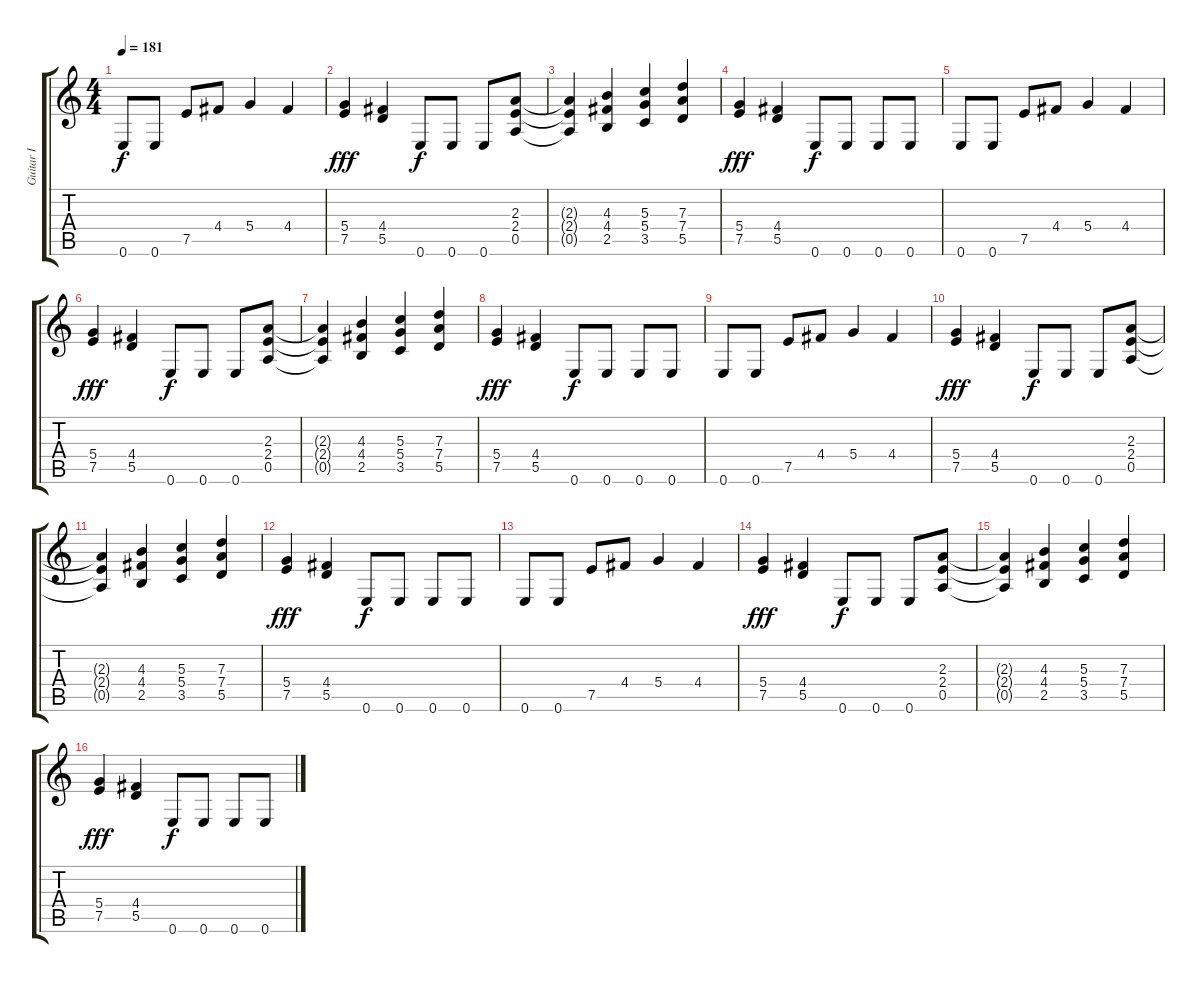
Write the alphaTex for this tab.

\track ("Guitar I" "Guitar I") {instrument overdrivenguitar}
\staff {score tabs}
\tuning (E4 B3 G3 D3 A2 E2) {hide}
\ts (4 4)
\tempo 181
\clef g2
\ks c
0.6.8{dy f} 0.6.8 7.5.8 4.4.8 5.4.4 4.4.4 |
(5.4 7.5).4{dy fff} (4.4 5.5).4 0.6.8{dy f} 0.6.8 0.6.8 (2.3 2.4 0.5).8 |
(2.3{t} 2.4{t} 0.5{t}).4 (4.3 4.4 2.5).4 (5.3 5.4 3.5).4 (7.3 7.4 5.5).4 |
(5.4 7.5).4{dy fff} (4.4 5.5).4 0.6.8{dy f} 0.6.8 0.6.8 0.6.8 |
0.6.8 0.6.8 7.5.8 4.4.8 5.4.4 4.4.4 |
(5.4 7.5).4{dy fff} (4.4 5.5).4 0.6.8{dy f} 0.6.8 0.6.8 (2.3 2.4 0.5).8 |
(2.3{t} 2.4{t} 0.5{t}).4 (4.3 4.4 2.5).4 (5.3 5.4 3.5).4 (7.3 7.4 5.5).4 |
(5.4 7.5).4{dy fff} (4.4 5.5).4 0.6.8{dy f} 0.6.8 0.6.8 0.6.8 |
0.6.8 0.6.8 7.5.8 4.4.8 5.4.4 4.4.4 |
(5.4 7.5).4{dy fff} (4.4 5.5).4 0.6.8{dy f} 0.6.8 0.6.8 (2.3 2.4 0.5).8 |
(2.3{t} 2.4{t} 0.5{t}).4 (4.3 4.4 2.5).4 (5.3 5.4 3.5).4 (7.3 7.4 5.5).4 |
(5.4 7.5).4{dy fff} (4.4 5.5).4 0.6.8{dy f} 0.6.8 0.6.8 0.6.8 |
0.6.8 0.6.8 7.5.8 4.4.8 5.4.4 4.4.4 |
(5.4 7.5).4{dy fff} (4.4 5.5).4 0.6.8{dy f} 0.6.8 0.6.8 (2.3 2.4 0.5).8 |
(2.3{t} 2.4{t} 0.5{t}).4 (4.3 4.4 2.5).4 (5.3 5.4 3.5).4 (7.3 7.4 5.5).4 |
(5.4 7.5).4{dy fff} (4.4 5.5).4 0.6.8{dy f} 0.6.8 0.6.8 0.6.8
